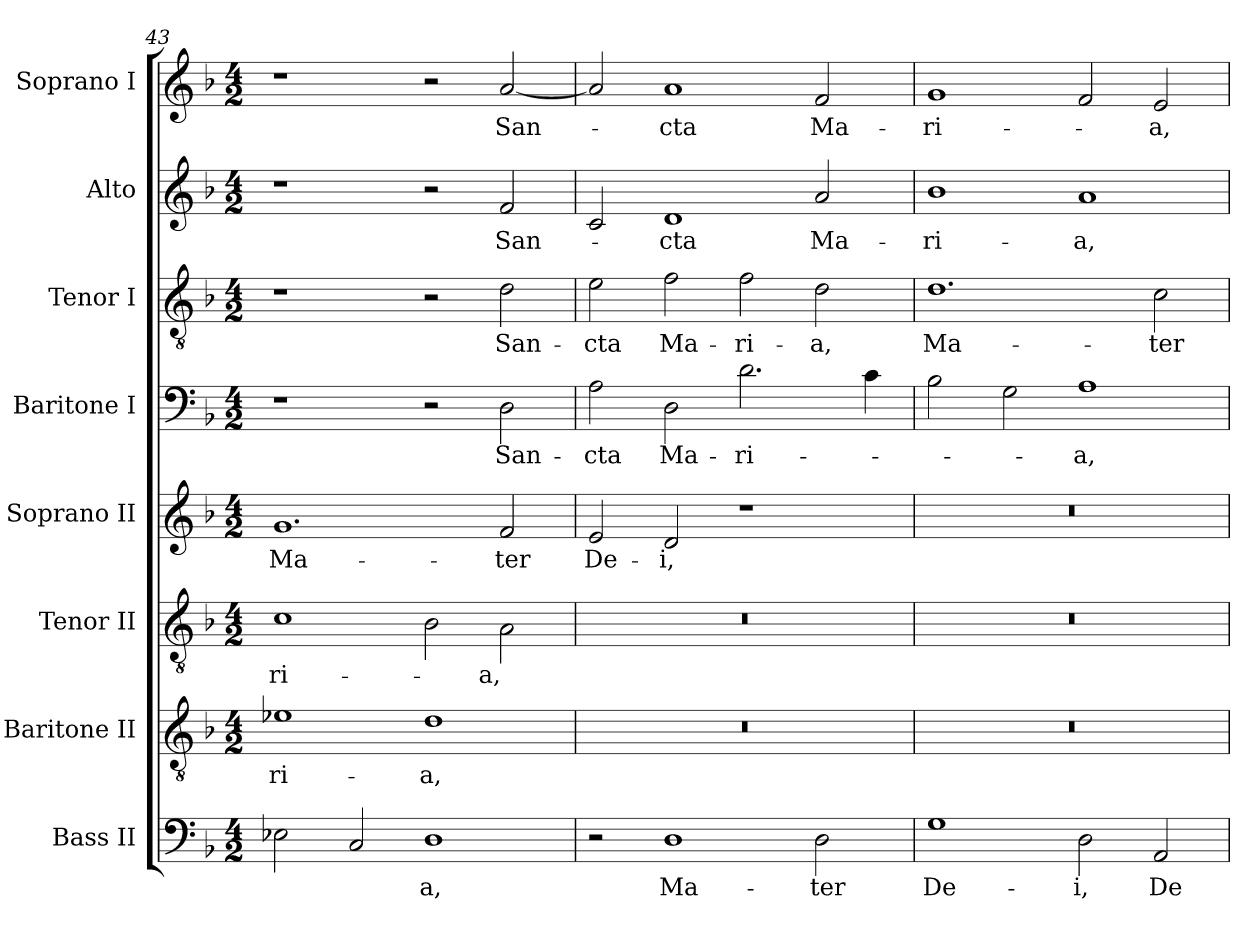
**kern	**text	**kern	**text	**kern	**text	**kern	**text	**kern	**text	**kern	**text	**kern	**text	**kern	**text
*part8	*part8	*part7	*part7	*part6	*part6	*part5	*part5	*part4	*part4	*part3	*part3	*part2	*part2	*part1	*part1
*staff8	*staff8	*staff7	*staff7	*staff6	*staff6	*staff5	*staff5	*staff4	*staff4	*staff3	*staff3	*staff2	*staff2	*staff1	*staff1
*I"Bass II	*	*I"Baritone II	*	*I"Tenor II	*	*I"Soprano II	*	*I"Baritone I	*	*I"Tenor I	*	*I"Alto	*	*I"Soprano I	*
*clefF4	*	*clefGv2	*	*clefGv2	*	*clefG2	*	*clefF4	*	*clefGv2	*	*clefG2	*	*clefG2	*
*	*	*ITrd14c24	*	*ITrd11c19	*	*	*	*ITrd9c15	*	*ITrd7c12	*	*	*	*ITrd7c12	*
*k[b-]	*	*k[b-]	*	*k[b-]	*	*k[b-]	*	*k[b-]	*	*k[b-]	*	*k[b-]	*	*k[b-]	*
*F:	*	*F:	*	*F:	*	*F:	*	*F:	*	*F:	*	*F:	*	*F:	*
*M4/2	*	*M4/2	*	*M4/2	*	*M4/2	*	*M4/2	*	*M4/2	*	*M4/2	*	*M4/2	*
=43	=43	=43	=43	=43	=43	=43	=43	=43	=43	=43	=43	=43	=43	=43	=43
!	!	!	!LO:LY:b:color=#000000	!	!	!	!	!	!	!	!	!	!	!	!
!	!	!	!	!	!LO:LY:b:color=#000000	!	!	!	!	!	!	!	!	!	!
!	!	!	!	!	!	!	!LO:LY:b:color=#000000	!	!	!	!	!	!	!	!
2E-Xi\	.	1EE-Xi	-ri-	1Ci	-ri-	1.gi	Ma-	1r	.	1r	.	1r	.	1r	.
2Ci/	.	.	.	.	.	.	.	.	.	.	.	.	.	.	.
!	!LO:LY:b:color=#000000	!	!	!	!	!	!	!	!	!	!	!	!	!	!
!	!	!	!LO:LY:b:color=#000000	!	!	!	!	!	!	!	!	!	!	!	!
1Di	-a,	1DDi	-a,	2BB-i\	.	.	.	2r	.	2r	.	2r	.	2r	.
!	!	!	!	!	!LO:LY:b:color=#000000	!	!	!	!	!	!	!	!	!	!
!	!	!	!	!	!	!	!LO:LY:b:color=#000000	!	!	!	!	!	!	!	!
!	!	!	!	!	!	!	!	!	!LO:LY:b:color=#000000	!	!	!	!	!	!
!	!	!	!	!	!	!	!	!	!	!	!LO:LY:b:color=#000000	!	!	!	!
!	!	!	!	!	!	!	!	!	!	!	!	!	!LO:LY:b:color=#000000	!	!
!	!	!	!	!	!	!	!	!	!	!	!	!	!	!	!LO:LY:b:color=#000000
.	.	.	.	2AAi\	-a,	2fi/	-ter	2DDi\	San-	2Di\	San-	2fi/	San-	[<2Ai/	San-
=44	=44	=44	=44	=44	=44	=44	=44	=44	=44	=44	=44	=44	=44	=44	=44
!	!	!LO:N:vis=1	!	!LO:N:vis=1	!	!	!	!	!	!	!	!	!	!	!
!	!	!	!	!	!	!	!LO:LY:b:color=#000000	!	!	!	!	!	!	!	!
!	!	!	!	!	!	!	!	!	!LO:LY:b:color=#000000	!	!	!	!	!	!
!	!	!	!	!	!	!	!	!	!	!	!LO:LY:b:color=#000000	!	!	!	!
2r	.	0r	.	0r	.	2ei/	De-	2AAi\	-cta	2Ei\	-cta	2ci/	.	2Ai/]	.
!	!LO:LY:b:color=#000000	!	!	!	!	!	!	!	!	!	!	!	!	!	!
!	!	!	!	!	!	!	!LO:LY:b:color=#000000	!	!	!	!	!	!	!	!
!	!	!	!	!	!	!	!	!	!LO:LY:b:color=#000000	!	!	!	!	!	!
!	!	!	!	!	!	!	!	!	!	!	!LO:LY:b:color=#000000	!	!	!	!
!	!	!	!	!	!	!	!	!	!	!	!	!	!LO:LY:b:color=#000000	!	!
!	!	!	!	!	!	!	!	!	!	!	!	!	!	!	!LO:LY:b:color=#000000
1Di	Ma-	.	.	.	.	2di/	-i,	2DDi\	Ma-	2Fi\	Ma-	1di	-cta	1Ai	-cta
!	!	!	!	!	!	!	!	!	!LO:LY:b:color=#000000	!	!	!	!	!	!
!	!	!	!	!	!	!	!	!	!	!	!LO:LY:b:color=#000000	!	!	!	!
.	.	.	.	.	.	1r	.	2.Di\	-ri-	2Fi\	-ri-	.	.	.	.
!	!LO:LY:b:color=#000000	!	!	!	!	!	!	!	!	!	!	!	!	!	!
!	!	!	!	!	!	!	!	!	!	!	!LO:LY:b:color=#000000	!	!	!	!
!	!	!	!	!	!	!	!	!	!	!	!	!	!LO:LY:b:color=#000000	!	!
!	!	!	!	!	!	!	!	!	!	!	!	!	!	!	!LO:LY:b:color=#000000
2Di\	-ter	.	.	.	.	.	.	.	.	2Di\	-a,	2ai/	Ma-	2Fi/	Ma-
.	.	.	.	.	.	.	.	4Ci\	.	.	.	.	.	.	.
!!LO:LB:g=z
=45	=45	=45	=45	=45	=45	=45	=45	=45	=45	=45	=45	=45	=45	=45	=45
!	!LO:LY:b:color=#000000	!LO:N:vis=1	!	!LO:N:vis=1	!	!LO:N:vis=1	!	!	!	!	!	!	!	!	!
!	!	!	!	!	!	!	!	!	!	!	!LO:LY:b:color=#000000	!	!	!	!
!	!	!	!	!	!	!	!	!	!	!	!	!	!LO:LY:b:color=#000000	!	!
!	!	!	!	!	!	!	!	!	!	!	!	!	!	!	!LO:LY:b:color=#000000
1Gi	De-	0r	.	0r	.	0r	.	2BB-i\	.	1.Di	Ma-	1b-i	-ri-	1Gi	-ri-
.	.	.	.	.	.	.	.	2GGi\	.	.	.	.	.	.	.
!	!LO:LY:b:color=#000000	!	!	!	!	!	!	!	!	!	!	!	!	!	!
!	!	!	!	!	!	!	!	!	!LO:LY:b:color=#000000	!	!	!	!	!	!
!	!	!	!	!	!	!	!	!	!	!	!	!	!LO:LY:b:color=#000000	!	!
2Di\	-i,	.	.	.	.	.	.	1AAi	-a,	.	.	1ai	-a,	2Fi/	.
!	!LO:LY:b:color=#000000	!	!	!	!	!	!	!	!	!	!	!	!	!	!
!	!	!	!	!	!	!	!	!	!	!	!LO:LY:b:color=#000000	!	!	!	!
!	!	!	!	!	!	!	!	!	!	!	!	!	!	!	!LO:LY:b:color=#000000
2AAi/	De-	.	.	.	.	.	.	.	.	2Ci\	-ter	.	.	2Ei/	-a,
=	=	=	=	=	=	=	=	=	=	=	=	=	=	=	=
*-	*-	*-	*-	*-	*-	*-	*-	*-	*-	*-	*-	*-	*-	*-	*-
